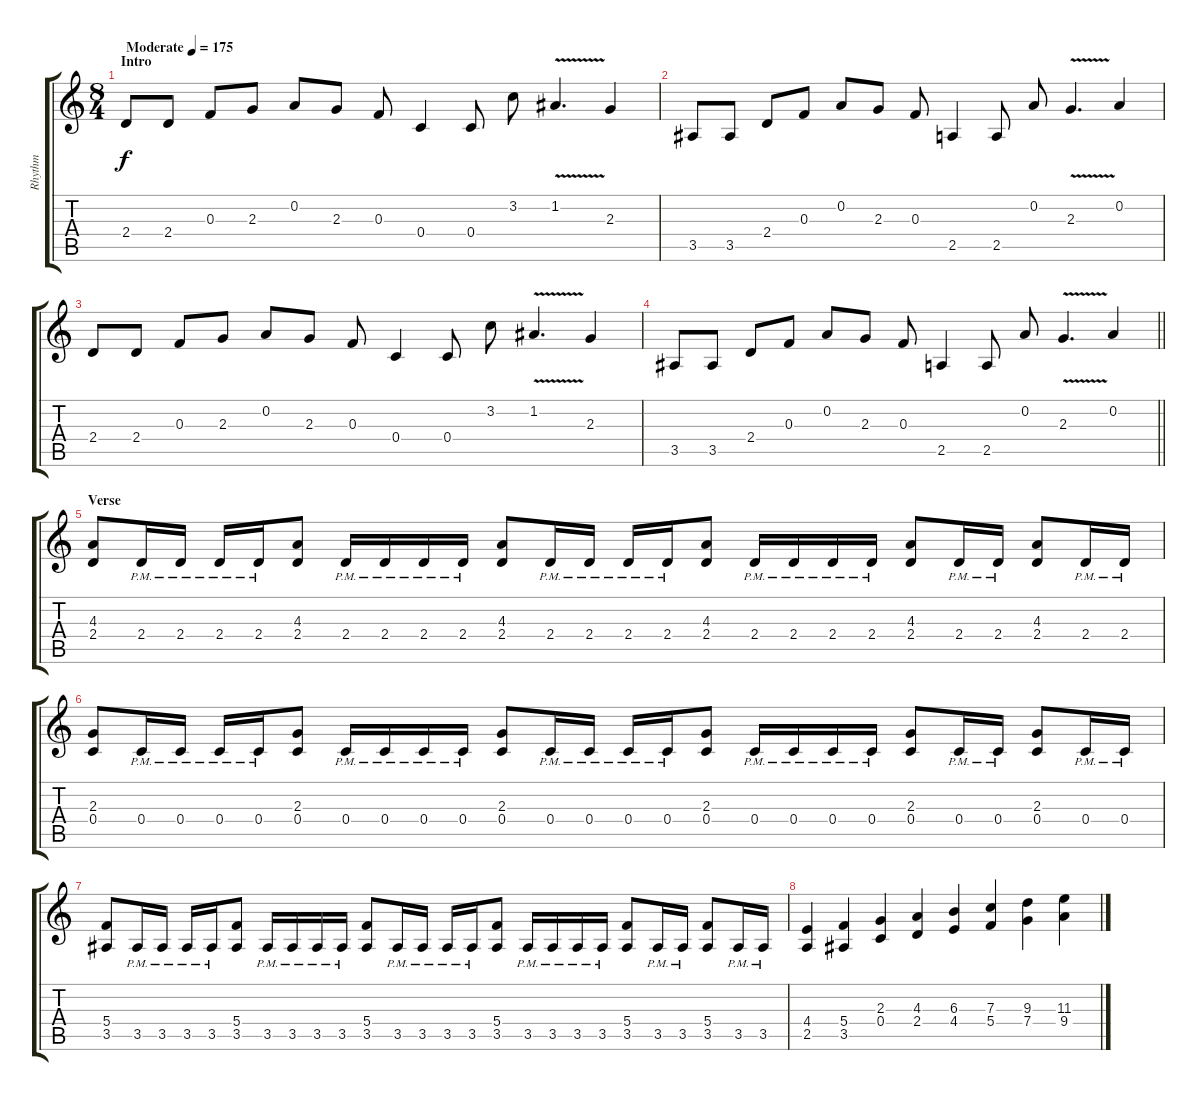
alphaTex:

\track ("Rhythm" "Rhythm") {instrument distortionguitar}
\staff {score tabs}
\tuning (D4 A3 F3 C3 G2 D2) {hide}
\ts (8 4)
\section ("" "Intro")
\tempo (175 "Moderate")
\clef g2
\ks c
2.4.8{dy f instrument distortionguitar} 2.4.8 0.3.8 2.3.8 0.2.8 2.3.8 0.3.8 0.4.4 0.4.8 3.2.8 1.2{v}.4{d} 2.3.4 |
3.5.8 3.5.8 2.4.8 0.3.8 0.2.8 2.3.8 0.3.8 2.5.4 2.5.8 0.2.8 2.3{v}.4{d} 0.2.4 |
2.4.8 2.4.8 0.3.8 2.3.8 0.2.8 2.3.8 0.3.8 0.4.4 0.4.8 3.2.8 1.2{v}.4{d} 2.3.4 |
\barLineRight lightlight
3.5.8 3.5.8 2.4.8 0.3.8 0.2.8 2.3.8 0.3.8 2.5.4 2.5.8 0.2.8 2.3{v}.4{d} 0.2.4 |
\section ("" "Verse")
(4.3 2.4).8 2.4{pm}.16 2.4{pm}.16 2.4{pm}.16 2.4{pm}.16 (4.3 2.4).8 2.4{pm}.16 2.4{pm}.16 2.4{pm}.16 2.4{pm}.16 (4.3 2.4).8 2.4{pm}.16 2.4{pm}.16 2.4{pm}.16 2.4{pm}.16 (4.3 2.4).8 2.4{pm}.16 2.4{pm}.16 2.4{pm}.16 2.4{pm}.16 (4.3 2.4).8 2.4{pm}.16 2.4{pm}.16 (4.3 2.4).8 2.4{pm}.16 2.4{pm}.16 |
(2.3 0.4).8 0.4{pm}.16 0.4{pm}.16 0.4{pm}.16 0.4{pm}.16 (2.3 0.4).8 0.4{pm}.16 0.4{pm}.16 0.4{pm}.16 0.4{pm}.16 (2.3 0.4).8 0.4{pm}.16 0.4{pm}.16 0.4{pm}.16 0.4{pm}.16 (2.3 0.4).8 0.4{pm}.16 0.4{pm}.16 0.4{pm}.16 0.4{pm}.16 (2.3 0.4).8 0.4{pm}.16 0.4{pm}.16 (2.3 0.4).8 0.4{pm}.16 0.4{pm}.16 |
(5.4 3.5).8 3.5{pm}.16 3.5{pm}.16 3.5{pm}.16 3.5{pm}.16 (5.4 3.5).8 3.5{pm}.16 3.5{pm}.16 3.5{pm}.16 3.5{pm}.16 (5.4 3.5).8 3.5{pm}.16 3.5{pm}.16 3.5{pm}.16 3.5{pm}.16 (5.4 3.5).8 3.5{pm}.16 3.5{pm}.16 3.5{pm}.16 3.5{pm}.16 (5.4 3.5).8 3.5{pm}.16 3.5{pm}.16 (5.4 3.5).8 3.5{pm}.16 3.5{pm}.16 |
(4.4 2.5).4 (5.4 3.5).4 (2.3 0.4).4 (4.3 2.4).4 (6.3 4.4).4 (7.3 5.4).4 (9.3 7.4).4 (11.3 9.4).4
